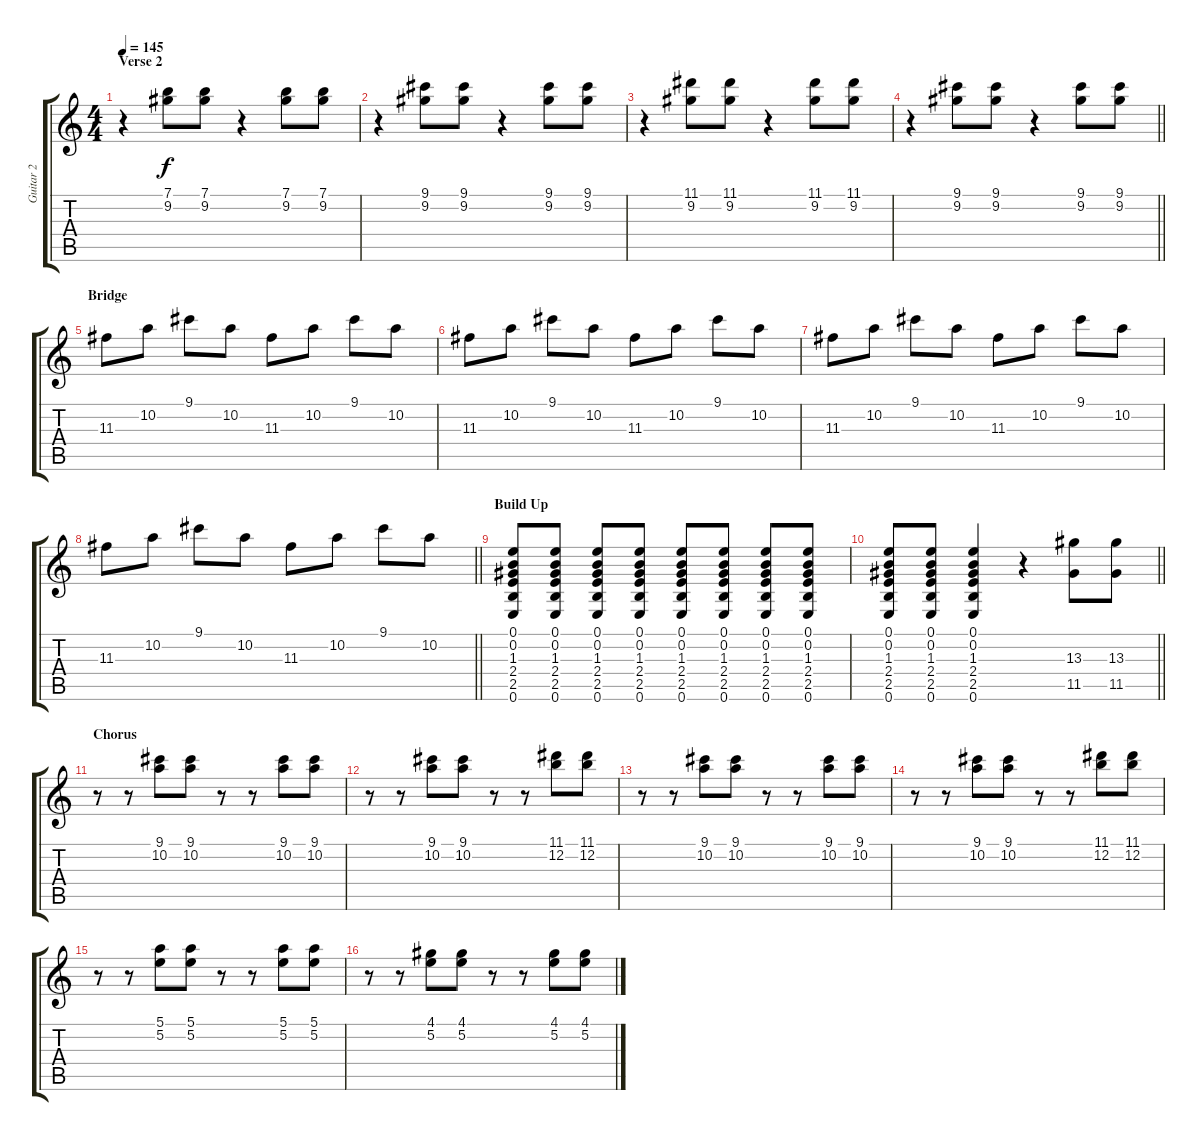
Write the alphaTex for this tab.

\track ("Guitar 2" "Guitar 2") {instrument electricguitarclean}
\staff {score tabs}
\tuning (E4 B3 G3 D3 A2 E2) {hide}
\ts (4 4)
\section ("" "Verse 2")
\tempo 145
\clef g2
\ks c
r.4{dy f} (7.1 9.2).8 (7.1 9.2).8 r.4 (7.1 9.2).8 (7.1 9.2).8 |
r.4 (9.1 9.2).8 (9.1 9.2).8 r.4 (9.1 9.2).8 (9.1 9.2).8 |
r.4 (11.1 9.2).8 (11.1 9.2).8 r.4 (11.1 9.2).8 (11.1 9.2).8 |
\barLineRight lightlight
r.4 (9.1 9.2).8 (9.1 9.2).8 r.4 (9.1 9.2).8 (9.1 9.2).8 |
\section ("" "Bridge")
11.3.8 10.2.8 9.1.8 10.2.8 11.3.8 10.2.8 9.1.8 10.2.8 |
11.3.8 10.2.8 9.1.8 10.2.8 11.3.8 10.2.8 9.1.8 10.2.8 |
11.3.8 10.2.8 9.1.8 10.2.8 11.3.8 10.2.8 9.1.8 10.2.8 |
\barLineRight lightlight
11.3.8 10.2.8 9.1.8 10.2.8 11.3.8 10.2.8 9.1.8 10.2.8 |
\section ("" "Build Up")
(0.1 0.2 1.3 2.4 2.5 0.6).8 (0.1 0.2 1.3 2.4 2.5 0.6).8 (0.1 0.2 1.3 2.4 2.5 0.6).8 (0.1 0.2 1.3 2.4 2.5 0.6).8 (0.1 0.2 1.3 2.4 2.5 0.6).8 (0.1 0.2 1.3 2.4 2.5 0.6).8 (0.1 0.2 1.3 2.4 2.5 0.6).8 (0.1 0.2 1.3 2.4 2.5 0.6).8 |
\barLineRight lightlight
(0.1 0.2 1.3 2.4 2.5 0.6).8 (0.1 0.2 1.3 2.4 2.5 0.6).8 (0.1 0.2 1.3 2.4 2.5 0.6).4 r.4 (13.3 11.5).8 (13.3 11.5).8 |
\section ("" "Chorus")
r.8 r.8 (9.1 10.2).8 (9.1 10.2).8 r.8 r.8 (9.1 10.2).8 (9.1 10.2).8 |
r.8 r.8 (9.1 10.2).8 (9.1 10.2).8 r.8 r.8 (11.1 12.2).8 (11.1 12.2).8 |
r.8 r.8 (9.1 10.2).8 (9.1 10.2).8 r.8 r.8 (9.1 10.2).8 (9.1 10.2).8 |
r.8 r.8 (9.1 10.2).8 (9.1 10.2).8 r.8 r.8 (11.1 12.2).8 (11.1 12.2).8 |
r.8 r.8 (5.1 5.2).8 (5.1 5.2).8 r.8 r.8 (5.1 5.2).8 (5.1 5.2).8 |
r.8 r.8 (4.1 5.2).8 (4.1 5.2).8 r.8 r.8 (4.1 5.2).8 (4.1 5.2).8
